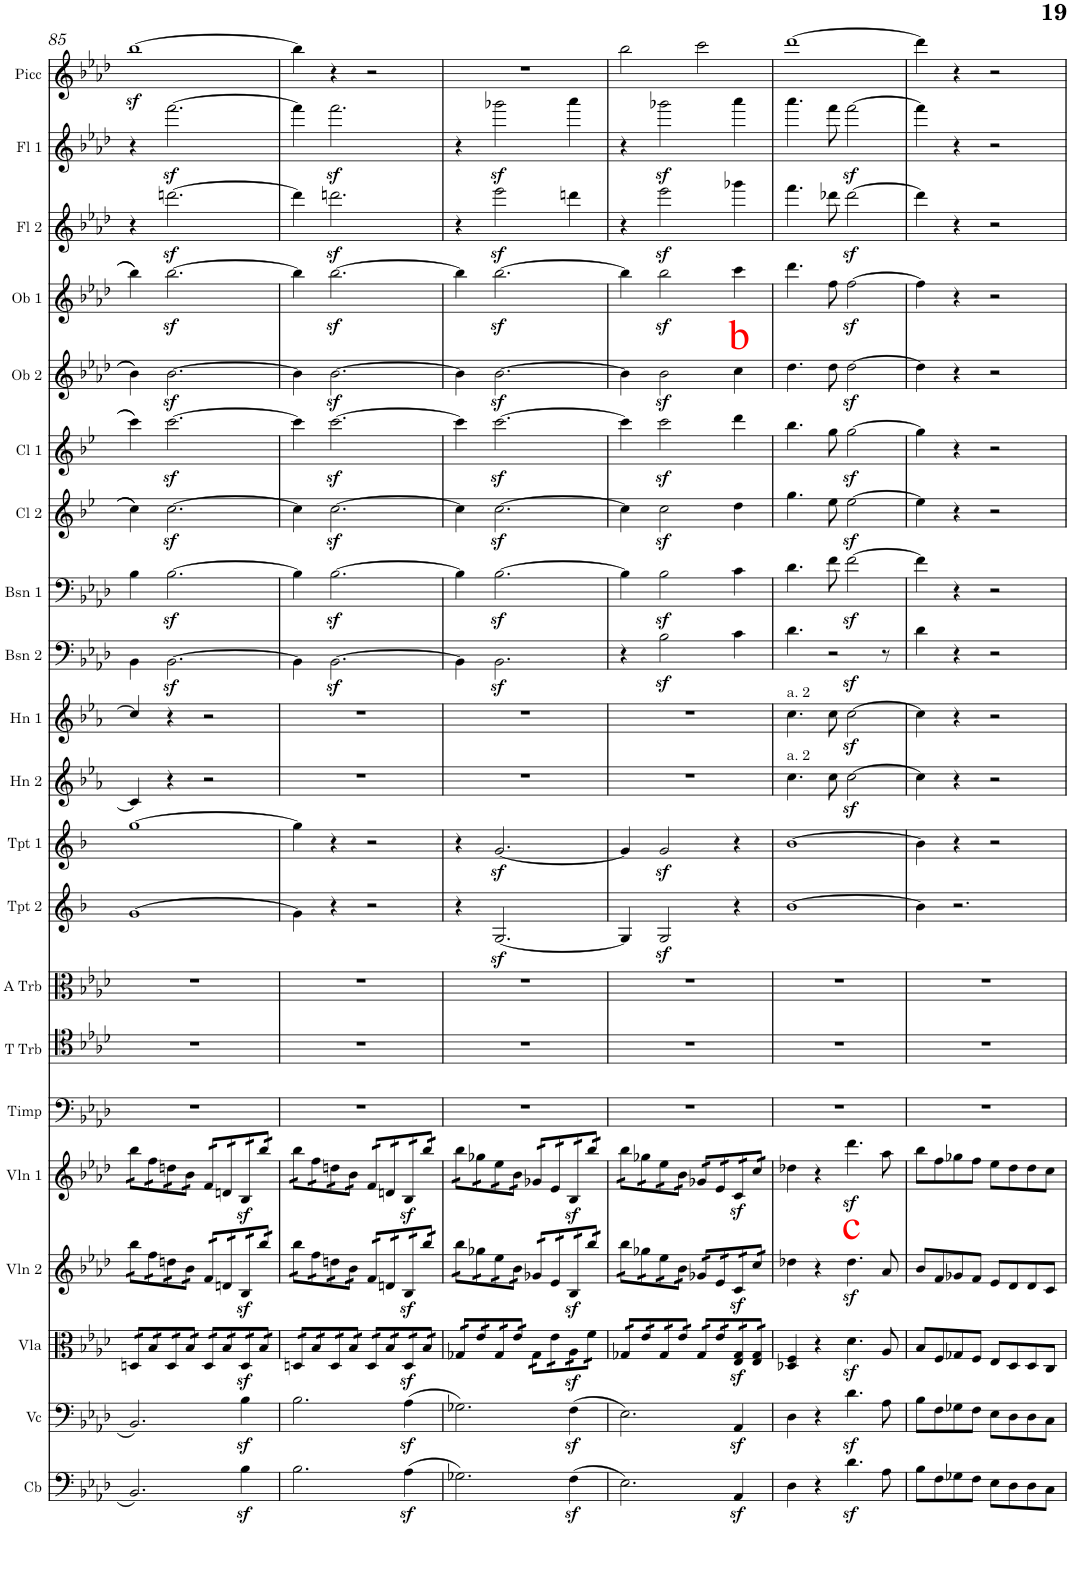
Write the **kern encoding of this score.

**kern	**kern	**kern	**kern	**kern	**text	**kern	**kern	**kern	**kern	**kern	**kern	**kern	**kern	**dynam	**kern	**kern	**kern	**kern	**kern	**text	**kern	**kern	**kern
*part21	*part20	*part19	*part18	*part17	*part17	*part16	*part15	*part14	*part13	*part12	*part11	*part10	*part9	*part9	*part8	*part7	*part6	*part5	*part4	*part4	*part3	*part2	*part1
*staff21	*staff20	*staff19	*staff18	*staff17	*staff17	*staff16	*staff15	*staff14	*staff13	*staff12	*staff11	*staff10	*staff9	*staff9	*staff8	*staff7	*staff6	*staff5	*staff4	*staff4	*staff3	*staff2	*staff1
*I"Contrabass	*I"Violoncello	*I"Viola	*I"Violin 2	*I"Violin 1	*	*I"Timpani	*I"Tenor Trombone	*I"Alto Trombone	*I"Eb Trumpet 2	*I"Eb Trumpet 1	*I"F Horn 2	*I"F Horn 1	*I"Bassoon 2	*	*I"Bassoon 1	*I"Bb Clarinet 2	*I"Bb Clarinet 1	*I"Oboe 2	*I"Oboe 1	*	*I"Flute 2	*I"Flute 1	*I"Piccolo
*I'Cb	*I'Vc	*I'Vla	*I'Vln 2	*I'Vln 1	*	*I'Timp	*I'T Trb	*I'A Trb	*I'Tpt 2	*I'Tpt 1	*I'Hn 2	*I'Hn 1	*I'Bsn 2	*	*I'Bsn 1	*I'Cl 2	*I'Cl 1	*I'Ob 2	*I'Ob 1	*	*I'Fl 2	*I'Fl 1	*I'Picc
!!LO:PB:g=z
*clefF4	*clefF4	*clefC3	*clefG2	*clefG2	*	*clefF4	*clefC4	*clefC3	*clefG2	*clefG2	*clefG2	*clefG2	*clefF4	*	*clefF4	*clefG2	*clefG2	*clefG2	*clefG2	*	*clefG2	*clefG2	*clefG2
*Trd7c12	*	*	*	*	*	*	*	*	*Trd-2c-3	*Trd-2c-3	*Trd4c7	*Trd4c7	*	*	*	*Trd1c2	*Trd1c2	*	*	*	*	*	*Trd-7c-12
*k[b-e-a-d-]	*k[b-e-a-d-]	*k[b-e-a-d-]	*k[b-e-a-d-]	*k[b-e-a-d-]	*	*k[b-e-a-d-]	*k[b-e-a-d-]	*k[b-e-a-d-]	*k[b-]	*k[b-]	*k[b-e-a-]	*k[b-e-a-]	*k[b-e-a-d-]	*	*k[b-e-a-d-]	*k[b-e-]	*k[b-e-]	*k[b-e-a-d-]	*k[b-e-a-d-]	*	*k[b-e-a-d-]	*k[b-e-a-d-]	*k[b-e-a-d-]
*M4/4	*M4/4	*M4/4	*M4/4	*M4/4	*	*M4/4	*M4/4	*M4/4	*M4/4	*M4/4	*M4/4	*M4/4	*M4/4	*	*M4/4	*M4/4	*M4/4	*M4/4	*M4/4	*	*M4/4	*M4/4	*M4/4
*met(c)	*met(c)	*met(c)	*met(c)	*met(c)	*	*met(c)	*met(c)	*met(c)	*met(c)	*met(c)	*met(c)	*met(c)	*met(c)	*	*met(c)	*met(c)	*met(c)	*met(c)	*met(c)	*	*met(c)	*met(c)	*met(c)
=85	=85	=85	=85	=85	=85	=85	=85	=85	=85	=85	=85	=85	=85	=85	=85	=85	=85	=85	=85	=85	=85	=85	=85
*	*	*tremolo	*	*	*	*	*	*	*	*	*	*	*	*	*	*	*	*	*	*	*	*	*
*	*	*	*tremolo	*	*	*	*	*	*	*	*	*	*	*	*	*	*	*	*	*	*	*	*
*	*	*	*	*tremolo	*	*	*	*	*	*	*	*	*	*	*	*	*	*	*	*	*	*	*
2.BB-/	2.BB-/	16Dn/LL	16bb-\LL	16bb-\LL	.	1r	1r	1r	[1g	[1gg	4c/]	4cc/]	4BB-\	.	4B-\	4cc\	4ccc\	4b-\	4bb-\	.	4r	4r	[1bb-z<
.	.	16Dn/	16bb-\	16bb-\	.	.	.	.	.	.	.	.	.	.	.	.	.	.	.	.	.	.	.
.	.	16B-/	16ff\	16ff\	.	.	.	.	.	.	.	.	.	.	.	.	.	.	.	.	.	.	.
.	.	16B-/	16ff\	16ff\	.	.	.	.	.	.	.	.	.	.	.	.	.	.	.	.	.	.	.
.	.	16D/	16ddn\	16ddn\	.	.	.	.	.	.	4r	4r	[2.BB-z<\	.	[2.B-z<\	[2.ccz<\	[2.cccz<\	[2.b-z<\	[2.bb-z<\	.	[2.dddnz<\	[2.fffz<\	.
.	.	16D/	16ddn\	16ddn\	.	.	.	.	.	.	.	.	.	.	.	.	.	.	.	.	.	.	.
.	.	16B-/	16b-\	16b-\	.	.	.	.	.	.	.	.	.	.	.	.	.	.	.	.	.	.	.
.	.	16B-/JJ	16b-\JJ	16b-\JJ	.	.	.	.	.	.	.	.	.	.	.	.	.	.	.	.	.	.	.
.	.	16D/LL	16f/LL	16f/LL	.	.	.	.	.	.	2r	2r	.	.	.	.	.	.	.	.	.	.	.
.	.	16D/	16f/	16f/	.	.	.	.	.	.	.	.	.	.	.	.	.	.	.	.	.	.	.
.	.	16B-/	16dn/	16dn/	.	.	.	.	.	.	.	.	.	.	.	.	.	.	.	.	.	.	.
.	.	16B-/	16dn/	16dn/	.	.	.	.	.	.	.	.	.	.	.	.	.	.	.	.	.	.	.
4B-z<\	4B-z<\	16Dz</	16B-z</	16B-z</	.	.	.	.	.	.	.	.	.	.	.	.	.	.	.	.	.	.	.
.	.	16Dz</	16B-z</	16B-z</	.	.	.	.	.	.	.	.	.	.	.	.	.	.	.	.	.	.	.
.	.	16B-/	16bb-/	16bb-/	.	.	.	.	.	.	.	.	.	.	.	.	.	.	.	.	.	.	.
.	.	16B-/JJ	16bb-/JJ	16bb-/JJ	.	.	.	.	.	.	.	.	.	.	.	.	.	.	.	.	.	.	.
=86	=86	=86	=86	=86	=86	=86	=86	=86	=86	=86	=86	=86	=86	=86	=86	=86	=86	=86	=86	=86	=86	=86	=86
2.B-\	2.B-\	16Dn/LL	16bb-\LL	16bb-\LL	.	1r	1r	1r	4g\]	4gg\]	1r	1r	4BB-\]	.	4B-\]	4cc\]	4ccc\]	4b-\]	4bb-\]	.	4ddd\]	4fff\]	4bb-\]
.	.	16Dn/	16bb-\	16bb-\	.	.	.	.	.	.	.	.	.	.	.	.	.	.	.	.	.	.	.
.	.	16B-/	16ff\	16ff\	.	.	.	.	.	.	.	.	.	.	.	.	.	.	.	.	.	.	.
.	.	16B-/	16ff\	16ff\	.	.	.	.	.	.	.	.	.	.	.	.	.	.	.	.	.	.	.
.	.	16D/	16ddn\	16ddn\	.	.	.	.	4r	4r	.	.	[2.BB-z<\	.	[2.B-z<\	[2.ccz<\	[2.cccz<\	[2.b-z<\	[2.bb-z<\	.	2.dddnz<\	2.fffz<\	4r
.	.	16D/	16ddn\	16ddn\	.	.	.	.	.	.	.	.	.	.	.	.	.	.	.	.	.	.	.
.	.	16B-/	16b-\	16b-\	.	.	.	.	.	.	.	.	.	.	.	.	.	.	.	.	.	.	.
.	.	16B-/JJ	16b-\JJ	16b-\JJ	.	.	.	.	.	.	.	.	.	.	.	.	.	.	.	.	.	.	.
.	.	16D/LL	16f/LL	16f/LL	.	.	.	.	2r	2r	.	.	.	.	.	.	.	.	.	.	.	.	2r
.	.	16D/	16f/	16f/	.	.	.	.	.	.	.	.	.	.	.	.	.	.	.	.	.	.	.
.	.	16B-/	16dn/	16dn/	.	.	.	.	.	.	.	.	.	.	.	.	.	.	.	.	.	.	.
.	.	16B-/	16dn/	16dn/	.	.	.	.	.	.	.	.	.	.	.	.	.	.	.	.	.	.	.
(4A-z<\	(4A-z<\	16Dz</	16B-z</	16B-z</	.	.	.	.	.	.	.	.	.	.	.	.	.	.	.	.	.	.	.
.	.	16Dz</	16B-z</	16B-z</	.	.	.	.	.	.	.	.	.	.	.	.	.	.	.	.	.	.	.
.	.	16B-/	16bb-/	16bb-/	.	.	.	.	.	.	.	.	.	.	.	.	.	.	.	.	.	.	.
.	.	16B-/JJ	16bb-/JJ	16bb-/JJ	.	.	.	.	.	.	.	.	.	.	.	.	.	.	.	.	.	.	.
=87	=87	=87	=87	=87	=87	=87	=87	=87	=87	=87	=87	=87	=87	=87	=87	=87	=87	=87	=87	=87	=87	=87	=87
2.G-X\)	2.G-X\)	16G-X/LL	16bb-\LL	16bb-\LL	.	1r	1r	1r	4r	4r	1r	1r	4BB-\]	.	4B-\]	4cc\]	4ccc\]	4b-\]	4bb-\]	.	4r	4r	1r
.	.	16G-X/	16bb-\	16bb-\	.	.	.	.	.	.	.	.	.	.	.	.	.	.	.	.	.	.	.
.	.	16e-/	16gg-X\	16gg-X\	.	.	.	.	.	.	.	.	.	.	.	.	.	.	.	.	.	.	.
.	.	16e-/	16gg-X\	16gg-X\	.	.	.	.	.	.	.	.	.	.	.	.	.	.	.	.	.	.	.
.	.	16G-/	16ee-\	16ee-\	.	.	.	.	[2.Gz</	[2.gz</	.	.	2.BB-z<\	.	[2.B-z<\	[2.ccz<\	[2.cccz<\	[2.b-z<\	[2.bb-z<\	.	2eee-z<\	2ggg-Xz<\	.
.	.	16G-/	16ee-\	16ee-\	.	.	.	.	.	.	.	.	.	.	.	.	.	.	.	.	.	.	.
.	.	16e-/	16b-\	16b-\	.	.	.	.	.	.	.	.	.	.	.	.	.	.	.	.	.	.	.
.	.	16e-/JJ	16b-\JJ	16b-\JJ	.	.	.	.	.	.	.	.	.	.	.	.	.	.	.	.	.	.	.
.	.	16G-\LL	16g-X/LL	16g-X/LL	.	.	.	.	.	.	.	.	.	.	.	.	.	.	.	.	.	.	.
.	.	16G-\	16g-X/	16g-X/	.	.	.	.	.	.	.	.	.	.	.	.	.	.	.	.	.	.	.
.	.	16e-\	16e-/	16e-/	.	.	.	.	.	.	.	.	.	.	.	.	.	.	.	.	.	.	.
.	.	16e-\	16e-/	16e-/	.	.	.	.	.	.	.	.	.	.	.	.	.	.	.	.	.	.	.
(4Fz<\	(4Fz<\	16A-z<\	16B-z</	16B-z</	.	.	.	.	.	.	.	.	.	.	.	.	.	.	.	.	4dddn\	4aaa-\	.
.	.	16A-z<\	16B-z</	16B-z</	.	.	.	.	.	.	.	.	.	.	.	.	.	.	.	.	.	.	.
.	.	16f\	16bb-/	16bb-/	.	.	.	.	.	.	.	.	.	.	.	.	.	.	.	.	.	.	.
.	.	16f\JJ	16bb-/JJ	16bb-/JJ	.	.	.	.	.	.	.	.	.	.	.	.	.	.	.	.	.	.	.
=88	=88	=88	=88	=88	=88	=88	=88	=88	=88	=88	=88	=88	=88	=88	=88	=88	=88	=88	=88	=88	=88	=88	=88
2.E-\)	2.E-\)	16G-X/LL	16bb-\LL	16bb-\LL	.	1r	1r	1r	4G/]	4g/]	1r	1r	4r	.	4B-\]	4cc\]	4ccc\]	4b-\]	4bb-\]	.	4r	4r	2bb-\
.	.	16G-X/	16bb-\	16bb-\	.	.	.	.	.	.	.	.	.	.	.	.	.	.	.	.	.	.	.
.	.	16e-/	16gg-X\	16gg-X\	.	.	.	.	.	.	.	.	.	.	.	.	.	.	.	.	.	.	.
.	.	16e-/	16gg-X\	16gg-X\	.	.	.	.	.	.	.	.	.	.	.	.	.	.	.	.	.	.	.
.	.	16G-/	16ee-\	16ee-\	.	.	.	.	2Gz</	2gz</	.	.	2B-z<\	.	2B-z<\	2ccz<\	2cccz<\	2b-z<\	2bb-z<\	.	2eee-z<\	2ggg-Xz<\	.
.	.	16G-/	16ee-\	16ee-\	.	.	.	.	.	.	.	.	.	.	.	.	.	.	.	.	.	.	.
.	.	16e-/	16b-\	16b-\	.	.	.	.	.	.	.	.	.	.	.	.	.	.	.	.	.	.	.
.	.	16e-/JJ	16b-\JJ	16b-\JJ	.	.	.	.	.	.	.	.	.	.	.	.	.	.	.	.	.	.	.
.	.	16G-/LL	16g-X/LL	16g-X/LL	.	.	.	.	.	.	.	.	.	.	.	.	.	.	.	.	.	.	2ccc\
.	.	16G-/	16g-X/	16g-X/	.	.	.	.	.	.	.	.	.	.	.	.	.	.	.	.	.	.	.
.	.	16e-/	16e-/	16e-/	.	.	.	.	.	.	.	.	.	.	.	.	.	.	.	.	.	.	.
.	.	16e-/	16e-/	16e-/	.	.	.	.	.	.	.	.	.	.	.	.	.	.	.	.	.	.	.
!	!	!	!	!	!	!	!	!	!	!	!	!	!	!	!	!	!	!	!	!LO:LY:b:color=#FF0000	!	!	!
4AA-z</	4AA-z</	16E-/z< 16G-/z<	16cz</	16cz</	.	.	.	.	4r	4r	.	.	4c\	.	4c\	4dd\	4ddd\	4cc\	4ccc\	b	4ggg-X\	4aaa-\	.
.	.	16E-/z< 16G-/z<	16cz</	16cz</	.	.	.	.	.	.	.	.	.	.	.	.	.	.	.	.	.	.	.
.	.	16E-/ 16G-/	16cc/	16cc/	.	.	.	.	.	.	.	.	.	.	.	.	.	.	.	.	.	.	.
.	.	16E-/ 16G-/JJ	16cc/JJ	16cc/JJ	.	.	.	.	.	.	.	.	.	.	.	.	.	.	.	.	.	.	.
*	*	*	*	*Xtremolo	*	*	*	*	*	*	*	*	*	*	*	*	*	*	*	*	*	*	*
*	*	*	*Xtremolo	*	*	*	*	*	*	*	*	*	*	*	*	*	*	*	*	*	*	*	*
*	*	*Xtremolo	*	*	*	*	*	*	*	*	*	*	*	*	*	*	*	*	*	*	*	*	*
=89	=89	=89	=89	=89	=89	=89	=89	=89	=89	=89	=89	=89	=89	=89	=89	=89	=89	=89	=89	=89	=89	=89	=89
*	*	*	*	*	*	*	*	*	*	*	*	*	*^	*	*	*	*	*	*	*	*	*	*
!	!	!	!	!	!	!	!	!	!	!	!	!LO:TX:a:t=a. 2	!	!	!	!	!	!	!	!	!	!	!	!
!	!	!	!	!	!	!	!	!	!	!	!LO:TX:a:t=a. 2	!	!	!	!	!	!	!	!	!	!	!	!	!
4D-\	4D-\	4D-X/ 4F/	4dd-X\	4dd-X\	.	1r	1r	1r	[1b-	[1b-	4.cc\	4.cc\	4.d-\	2ryy	.	4.d-\	4.gg\	4.bb-\	4.dd-\	4.ddd-\	.	4.fff\	4.aaa-\	[1ddd-
4r	4r	4r	4r	4r	.	.	.	.	.	.	.	.	.	.	.	.	.	.	.	.	.	.	.	.
.	.	.	.	.	.	.	.	.	.	.	8cc\	8cc\	2r	.	.	8f\	8ee-\	8gg\	8dd-\	8ff\	.	8ddd-X\	8fff\	.
!	!	!	!	!	!LO:LY:b:color=#FF0000	!	!	!	!	!	!	!	!	!	!LO:DY:b	!	!	!	!	!	!	!	!	!
4.d-z<\	4.d-z<\	4.d-z<\	4.dd-z<\	4.ddd-z<\	c	.	.	.	.	.	[2ccz<\	[2ccz<\	.	2ryy	sf	[2fz<\	[2ee-z<\	[2ggz<\	[2dd-z<\	[2ffz<\	.	[2ddd-z<\	[2fffz<\	.
8A-\	8A-\	8A-/	8a-/	8aa-\	.	.	.	.	.	.	.	.	8r	.	.	.	.	.	.	.	.	.	.	.
*	*	*	*	*	*	*	*	*	*	*	*	*	*v	*v	*	*	*	*	*	*	*	*	*	*
=90	=90	=90	=90	=90	=90	=90	=90	=90	=90	=90	=90	=90	=90	=90	=90	=90	=90	=90	=90	=90	=90	=90	=90
8B-\L	8B-\L	8B-/L	8b-/L	8bb-\L	.	1r	1r	1r	4b-\]	4b-\]	4cc\]	4cc\]	4d-\	.	4f\]	4ee-\]	4gg\]	4dd-\]	4ff\]	.	4ddd-\]	4fff\]	4ddd-\]
8F\	8F\	8F/	8f/	8ff\	.	.	.	.	.	.	.	.	.	.	.	.	.	.	.	.	.	.	.
8G-X\	8G-X\	8G-X/	8g-X/	8gg-X\	.	.	.	.	2.r	4r	4r	4r	4r	.	4r	4r	4r	4r	4r	.	4r	4r	4r
8F\J	8F\J	8F/J	8f/J	8ff\J	.	.	.	.	.	.	.	.	.	.	.	.	.	.	.	.	.	.	.
8E-\L	8E-\L	8E-/L	8e-/L	8ee-\L	.	.	.	.	.	2r	2r	2r	2r	.	2r	2r	2r	2r	2r	.	2r	2r	2r
8D-\	8D-\	8D-/	8d-/	8dd-\	.	.	.	.	.	.	.	.	.	.	.	.	.	.	.	.	.	.	.
8D-\	8D-\	8D-/	8d-/	8dd-\	.	.	.	.	.	.	.	.	.	.	.	.	.	.	.	.	.	.	.
8C\J	8C\J	8C/J	8c/J	8cc\J	.	.	.	.	.	.	.	.	.	.	.	.	.	.	.	.	.	.	.
=	=	=	=	=	=	=	=	=	=	=	=	=	=	=	=	=	=	=	=	=	=	=	=
*-	*-	*-	*-	*-	*-	*-	*-	*-	*-	*-	*-	*-	*-	*-	*-	*-	*-	*-	*-	*-	*-	*-	*-
